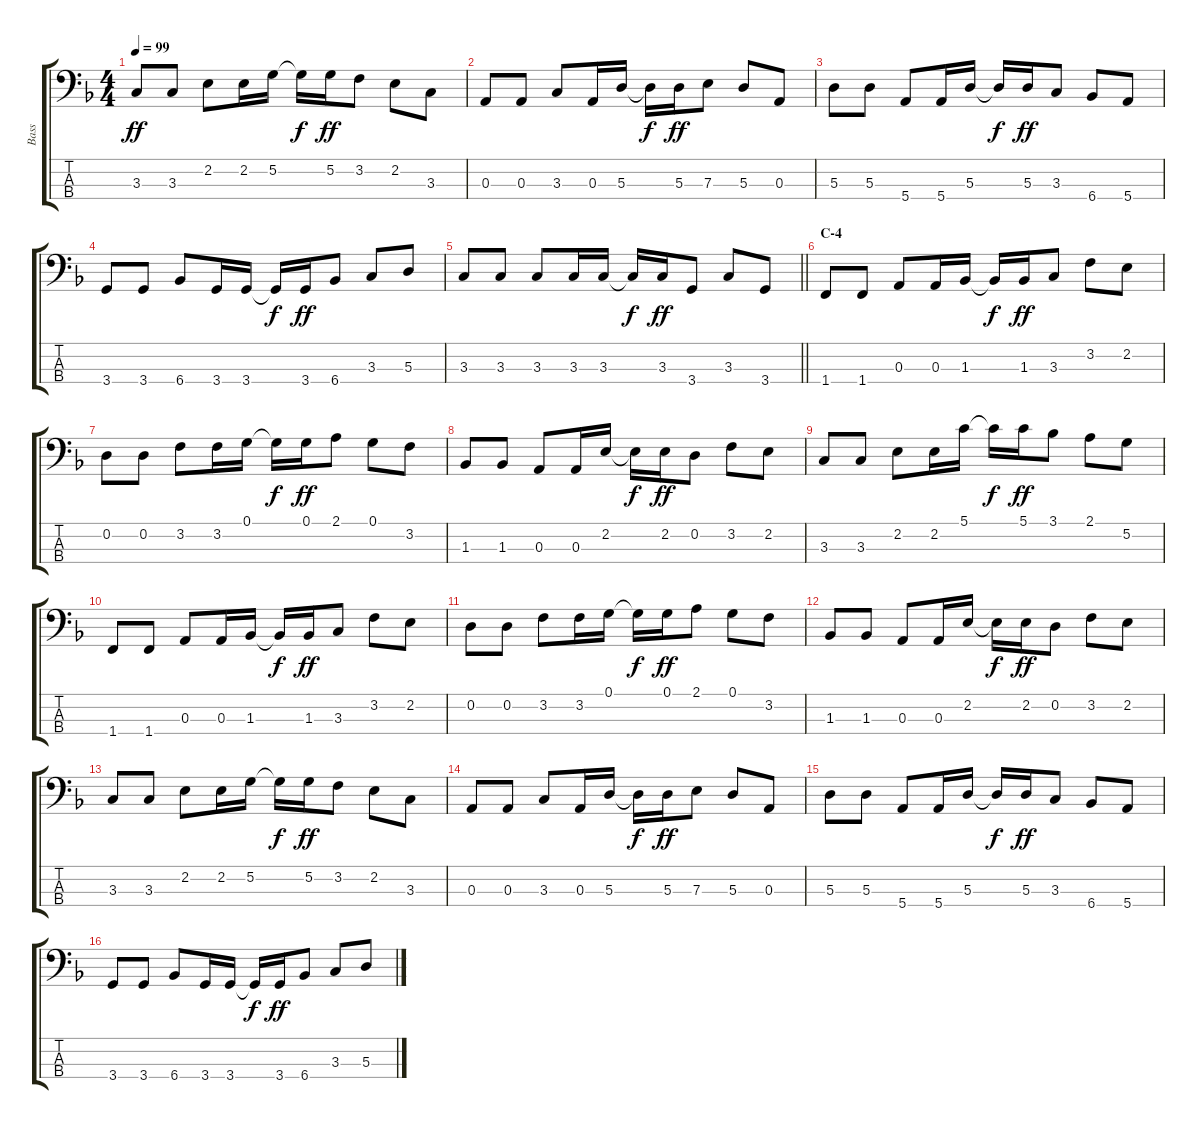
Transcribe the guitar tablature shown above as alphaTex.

\track ("Bass" "Bass") {instrument electricbasspick}
\staff {score tabs}
\tuning (G2 D2 A1 E1) {hide}
\ts (4 4)
\tempo 99
\clef f4
\ks f
3.3.8{dy ff} 3.3.8 2.2.8 2.2.16 5.2.16 5.2{t}.16{dy f} 5.2.16{dy ff} 3.2.8 2.2.8 3.3.8 |
0.3.8 0.3.8 3.3.8 0.3.16 5.3.16 5.3{t}.16{dy f} 5.3.16{dy ff} 7.3.8 5.3.8 0.3.8 |
5.3.8 5.3.8 5.4.8 5.4.16 5.3.16 5.3{t}.16{dy f} 5.3.16{dy ff} 3.3.8 6.4.8 5.4.8 |
3.4.8 3.4.8 6.4.8 3.4.16 3.4.16 3.4{t}.16{dy f} 3.4.16{dy ff} 6.4.8 3.3.8 5.3.8 |
\barLineRight lightlight
3.3.8 3.3.8 3.3.8 3.3.16 3.3.16 3.3{t}.16{dy f} 3.3.16{dy ff} 3.4.8 3.3.8 3.4.8 |
\section ("" "C-4")
1.4.8 1.4.8 0.3.8 0.3.16 1.3.16 1.3{t}.16{dy f} 1.3.16{dy ff} 3.3.8 3.2.8 2.2.8 |
0.2.8 0.2.8 3.2.8 3.2.16 0.1.16 0.1{t}.16{dy f} 0.1.16{dy ff} 2.1.8 0.1.8 3.2.8 |
1.3.8 1.3.8 0.3.8 0.3.16 2.2.16 2.2{t}.16{dy f} 2.2.16{dy ff} 0.2.8 3.2.8 2.2.8 |
3.3.8 3.3.8 2.2.8 2.2.16 5.1.16 5.1{t}.16{dy f} 5.1.16{dy ff} 3.1.8 2.1.8 5.2.8 |
1.4.8 1.4.8 0.3.8 0.3.16 1.3.16 1.3{t}.16{dy f} 1.3.16{dy ff} 3.3.8 3.2.8 2.2.8 |
0.2.8 0.2.8 3.2.8 3.2.16 0.1.16 0.1{t}.16{dy f} 0.1.16{dy ff} 2.1.8 0.1.8 3.2.8 |
1.3.8 1.3.8 0.3.8 0.3.16 2.2.16 2.2{t}.16{dy f} 2.2.16{dy ff} 0.2.8 3.2.8 2.2.8 |
3.3.8 3.3.8 2.2.8 2.2.16 5.2.16 5.2{t}.16{dy f} 5.2.16{dy ff} 3.2.8 2.2.8 3.3.8 |
0.3.8 0.3.8 3.3.8 0.3.16 5.3.16 5.3{t}.16{dy f} 5.3.16{dy ff} 7.3.8 5.3.8 0.3.8 |
5.3.8 5.3.8 5.4.8 5.4.16 5.3.16 5.3{t}.16{dy f} 5.3.16{dy ff} 3.3.8 6.4.8 5.4.8 |
3.4.8 3.4.8 6.4.8 3.4.16 3.4.16 3.4{t}.16{dy f} 3.4.16{dy ff} 6.4.8 3.3.8 5.3.8
